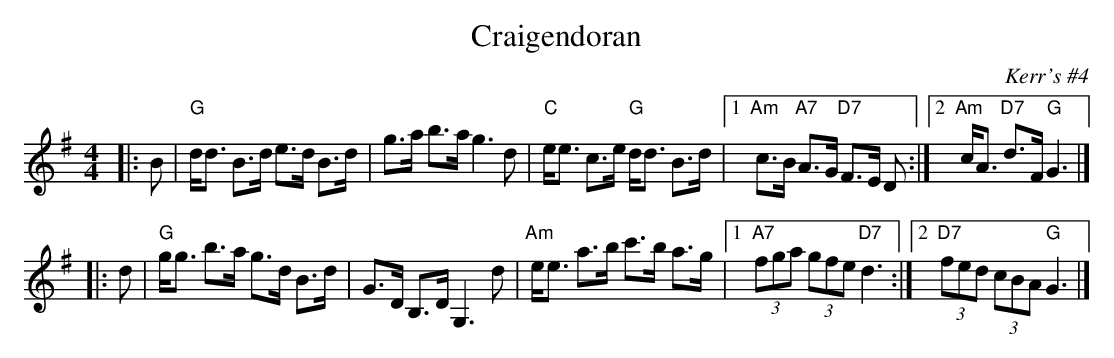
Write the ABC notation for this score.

X:1
T: Craigendoran
O: Kerr's #4
M: 4/4
L: 1/8
K: G
|: B | "G"d<d B>d e>d B>d | g>a b>a g3 d | "C"e<e c>e "G"d<d B>d |1 "Am"c>B "A7"A>G "D7"F>E D :|2 "Am"c<A "D7"d>F "G"G3 |]
|: d | "G"g<g b>a g>d B>d | G>D B,>D G,3 d | "Am"e<e a>b c'>b a>g |1 "A7"(3fga (3gfe "D7"d3 :|2 "D7"(3fed (3cBA "G"G3 |]
